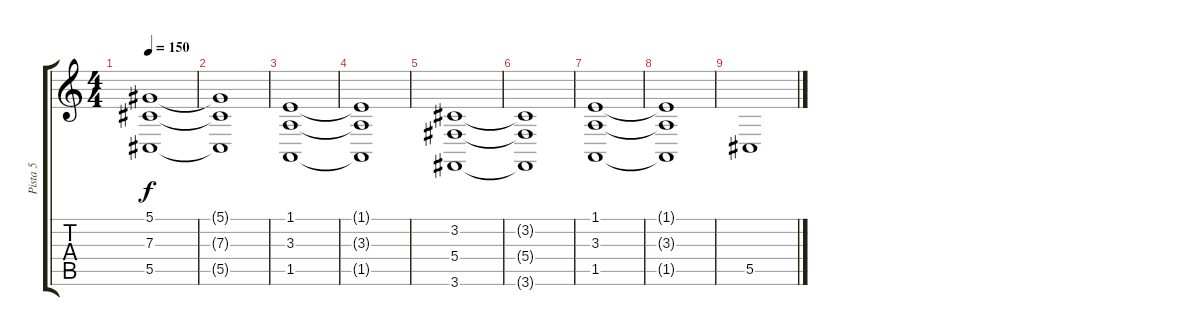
\track ("Pista 5" "Pista 5") {instrument stringensemble2}
\staff {score tabs}
\tuning (Eb4 Bb3 Gb3 Db3 Ab2 Eb2) {hide}
\ts (4 4)
\tempo 150
\clef g2
\ks c
(5.1 7.3 5.5).1{dy f instrument stringensemble2} |
(5.1{t} 7.3{t} 5.5{t}).1 |
(1.1 3.3 1.5).1 |
(1.1{t} 3.3{t} 1.5{t}).1 |
(3.2 5.4 3.6).1 |
(3.2{t} 5.4{t} 3.6{t}).1 |
(1.1 3.3 1.5).1 |
(1.1{t} 3.3{t} 1.5{t}).1 |
5.5.1{instrument gunshot}
